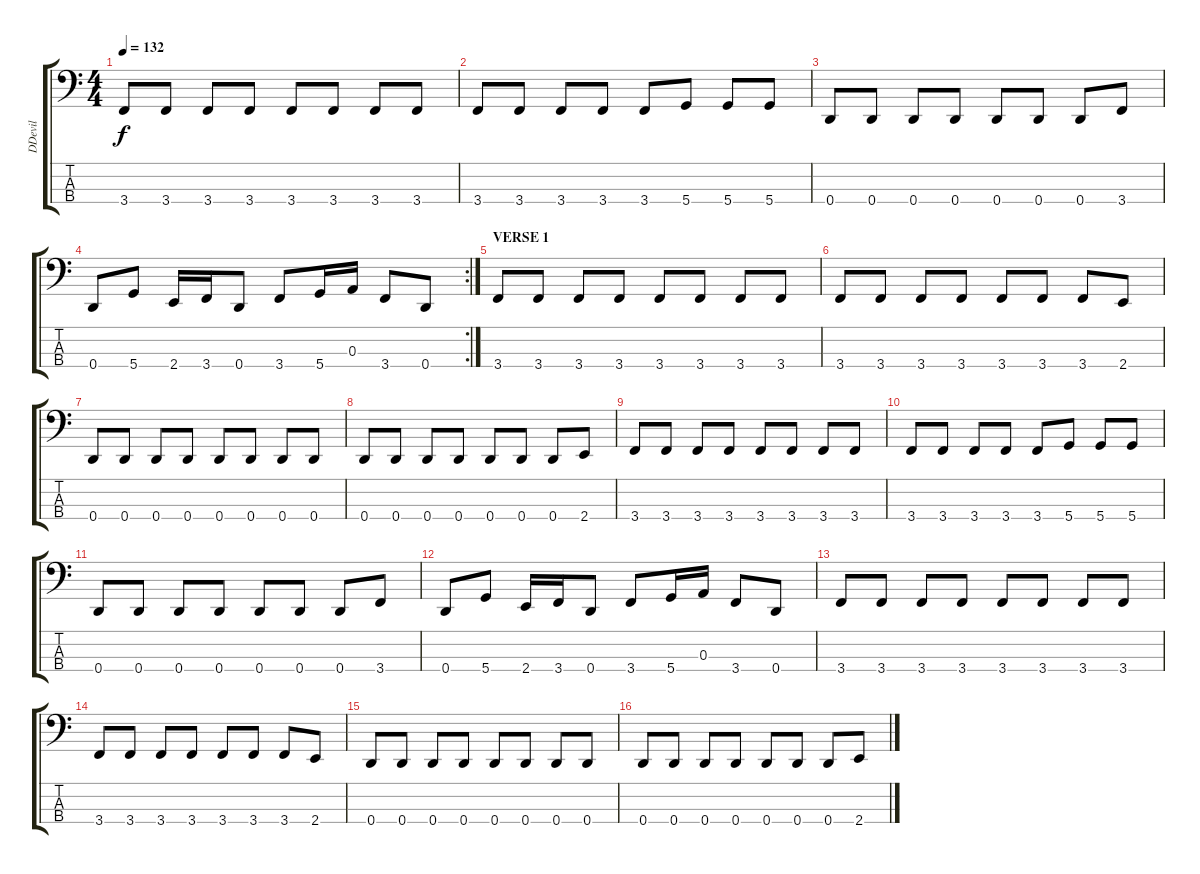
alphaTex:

\track ("DDevil" "DDevil") {instrument electricbassfinger}
\staff {score tabs}
\tuning (G2 D2 A1 D1) {hide}
\ts (4 4)
\tempo 132
\clef f4
\ks c
3.4.8{dy f} 3.4.8 3.4.8 3.4.8 3.4.8 3.4.8 3.4.8 3.4.8 |
3.4.8 3.4.8 3.4.8 3.4.8 3.4.8 5.4.8 5.4.8 5.4.8 |
0.4.8 0.4.8 0.4.8 0.4.8 0.4.8 0.4.8 0.4.8 3.4.8 |
\rc 2
0.4.8 5.4.8 2.4.16 3.4.16 0.4.8 3.4.8 5.4.16 0.3.16 3.4.8 0.4.8 |
\section ("" "VERSE 1")
3.4.8 3.4.8 3.4.8 3.4.8 3.4.8 3.4.8 3.4.8 3.4.8 |
3.4.8 3.4.8 3.4.8 3.4.8 3.4.8 3.4.8 3.4.8 2.4.8 |
0.4.8 0.4.8 0.4.8 0.4.8 0.4.8 0.4.8 0.4.8 0.4.8 |
0.4.8 0.4.8 0.4.8 0.4.8 0.4.8 0.4.8 0.4.8 2.4.8 |
3.4.8 3.4.8 3.4.8 3.4.8 3.4.8 3.4.8 3.4.8 3.4.8 |
3.4.8 3.4.8 3.4.8 3.4.8 3.4.8 5.4.8 5.4.8 5.4.8 |
0.4.8 0.4.8 0.4.8 0.4.8 0.4.8 0.4.8 0.4.8 3.4.8 |
0.4.8 5.4.8 2.4.16 3.4.16 0.4.8 3.4.8 5.4.16 0.3.16 3.4.8 0.4.8 |
3.4.8 3.4.8 3.4.8 3.4.8 3.4.8 3.4.8 3.4.8 3.4.8 |
3.4.8 3.4.8 3.4.8 3.4.8 3.4.8 3.4.8 3.4.8 2.4.8 |
0.4.8 0.4.8 0.4.8 0.4.8 0.4.8 0.4.8 0.4.8 0.4.8 |
0.4.8 0.4.8 0.4.8 0.4.8 0.4.8 0.4.8 0.4.8 2.4.8
